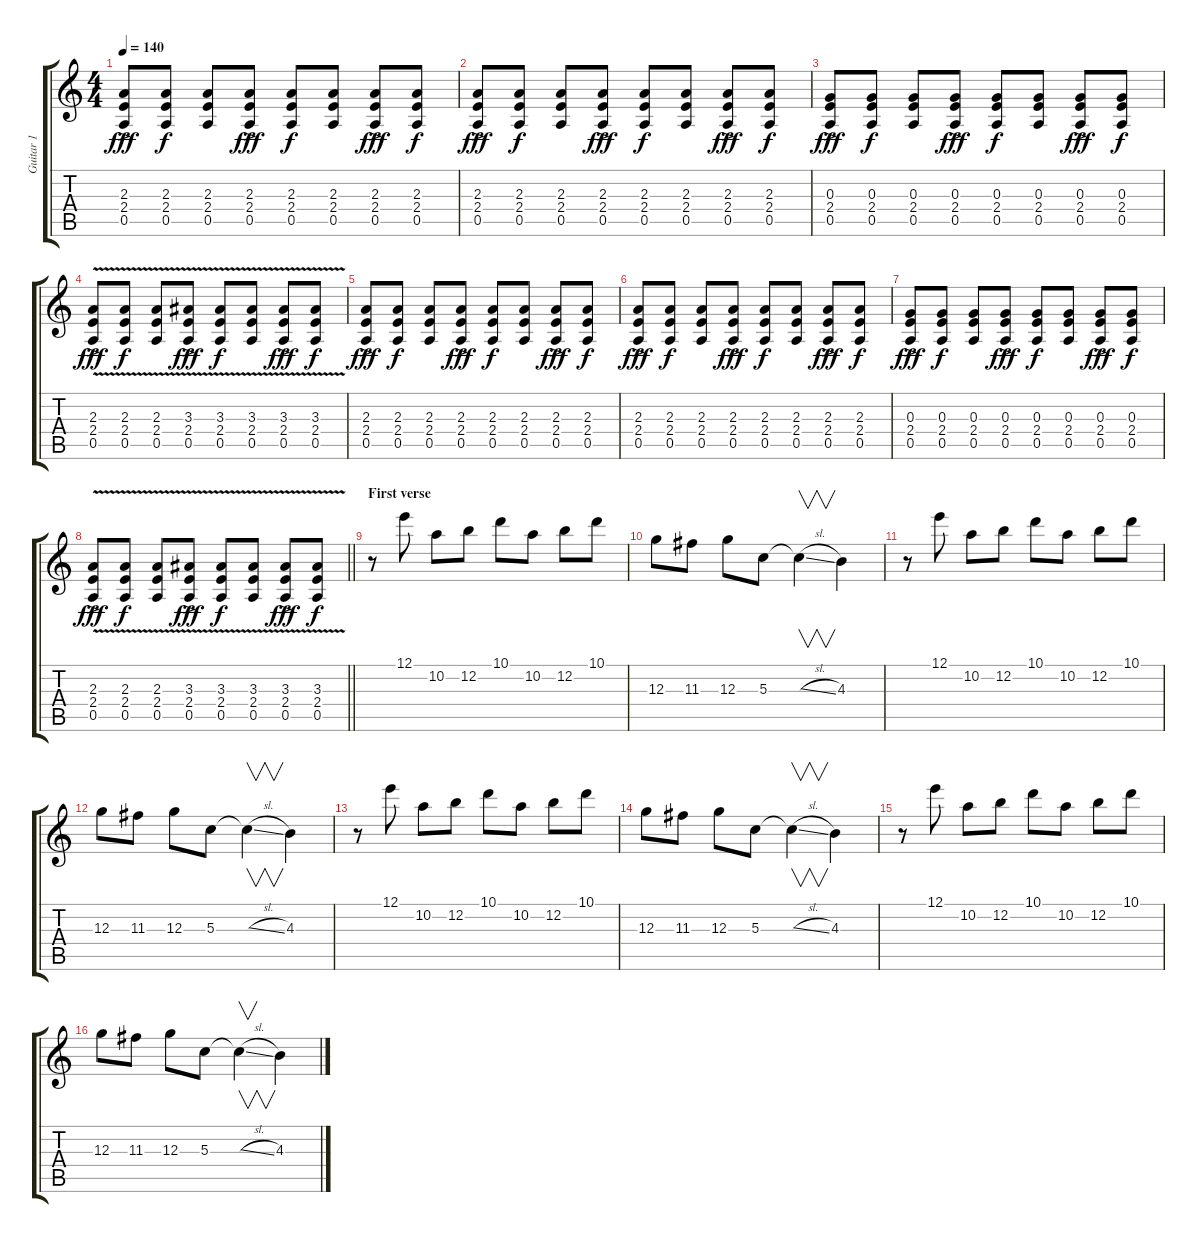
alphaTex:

\track ("Guitar 1" "Guitar 1") {instrument overdrivenguitar}
\staff {score tabs}
\tuning (E4 B3 G3 D3 A2 E2) {hide}
\ts (4 4)
\tempo 140
\clef g2
\ks c
(2.3{ac} 2.4{ac} 0.5{ac}).8{dy fff} (2.3 2.4 0.5).8{dy f} (2.3 2.4 0.5).8 (2.3{ac} 2.4{ac} 0.5{ac}).8{dy fff} (2.3 2.4 0.5).8{dy f} (2.3 2.4 0.5).8 (2.3{ac} 2.4{ac} 0.5{ac}).8{dy fff} (2.3 2.4 0.5).8{dy f} |
(2.3{ac} 2.4{ac} 0.5{ac}).8{dy fff} (2.3 2.4 0.5).8{dy f} (2.3 2.4 0.5).8 (2.3{ac} 2.4{ac} 0.5{ac}).8{dy fff} (2.3 2.4 0.5).8{dy f} (2.3 2.4 0.5).8 (2.3{ac} 2.4{ac} 0.5{ac}).8{dy fff} (2.3 2.4 0.5).8{dy f} |
(0.3{ac} 2.4{ac} 0.5{ac}).8{dy fff} (0.3 2.4 0.5).8{dy f} (0.3 2.4 0.5).8 (0.3{ac} 2.4{ac} 0.5{ac}).8{dy fff} (0.3 2.4 0.5).8{dy f} (0.3 2.4 0.5).8 (0.3{ac} 2.4{ac} 0.5{ac}).8{dy fff} (0.3 2.4 0.5).8{dy f} |
(2.3{v ac} 2.4{ac} 0.5{ac}).8{dy fff} (2.3{v} 2.4 0.5).8{dy f} (2.3{v} 2.4 0.5).8 (3.3{v ac} 2.4{ac} 0.5{ac}).8{dy fff} (3.3{v} 2.4 0.5).8{dy f} (3.3{v} 2.4 0.5).8 (3.3{v ac} 2.4{ac} 0.5{ac}).8{dy fff} (3.3{v} 2.4 0.5).8{dy f} |
(2.3{ac} 2.4{ac} 0.5{ac}).8{dy fff} (2.3 2.4 0.5).8{dy f} (2.3 2.4 0.5).8 (2.3{ac} 2.4{ac} 0.5{ac}).8{dy fff} (2.3 2.4 0.5).8{dy f} (2.3 2.4 0.5).8 (2.3{ac} 2.4{ac} 0.5{ac}).8{dy fff} (2.3 2.4 0.5).8{dy f} |
(2.3{ac} 2.4{ac} 0.5{ac}).8{dy fff} (2.3 2.4 0.5).8{dy f} (2.3 2.4 0.5).8 (2.3{ac} 2.4{ac} 0.5{ac}).8{dy fff} (2.3 2.4 0.5).8{dy f} (2.3 2.4 0.5).8 (2.3{ac} 2.4{ac} 0.5{ac}).8{dy fff} (2.3 2.4 0.5).8{dy f} |
(0.3{ac} 2.4{ac} 0.5{ac}).8{dy fff} (0.3 2.4 0.5).8{dy f} (0.3 2.4 0.5).8 (0.3{ac} 2.4{ac} 0.5{ac}).8{dy fff} (0.3 2.4 0.5).8{dy f} (0.3 2.4 0.5).8 (0.3{ac} 2.4{ac} 0.5{ac}).8{dy fff} (0.3 2.4 0.5).8{dy f} |
\barLineRight lightlight
(2.3{v ac} 2.4{ac} 0.5{ac}).8{dy fff} (2.3{v} 2.4 0.5).8{dy f} (2.3{v} 2.4 0.5).8 (3.3{v ac} 2.4{ac} 0.5{ac}).8{dy fff} (3.3{v} 2.4 0.5).8{dy f} (3.3{v} 2.4 0.5).8 (3.3{v ac} 2.4{ac} 0.5{ac}).8{dy fff} (3.3{v} 2.4 0.5).8{dy f} |
\section ("" "First verse")
r.8 12.1.8 10.2.8 12.2.8 10.1.8 10.2.8 12.2.8 10.1.8 |
12.3.8 11.3.8 12.3.8 5.3.8 5.3{sl t}.4{v} 4.3.4 |
r.8 12.1.8 10.2.8 12.2.8 10.1.8 10.2.8 12.2.8 10.1.8 |
12.3.8 11.3.8 12.3.8 5.3.8 5.3{sl t}.4{v} 4.3.4 |
r.8 12.1.8 10.2.8 12.2.8 10.1.8 10.2.8 12.2.8 10.1.8 |
12.3.8 11.3.8 12.3.8 5.3.8 5.3{sl t}.4{v} 4.3.4 |
r.8 12.1.8 10.2.8 12.2.8 10.1.8 10.2.8 12.2.8 10.1.8 |
12.3.8 11.3.8 12.3.8 5.3.8 5.3{sl t}.4{v} 4.3.4
